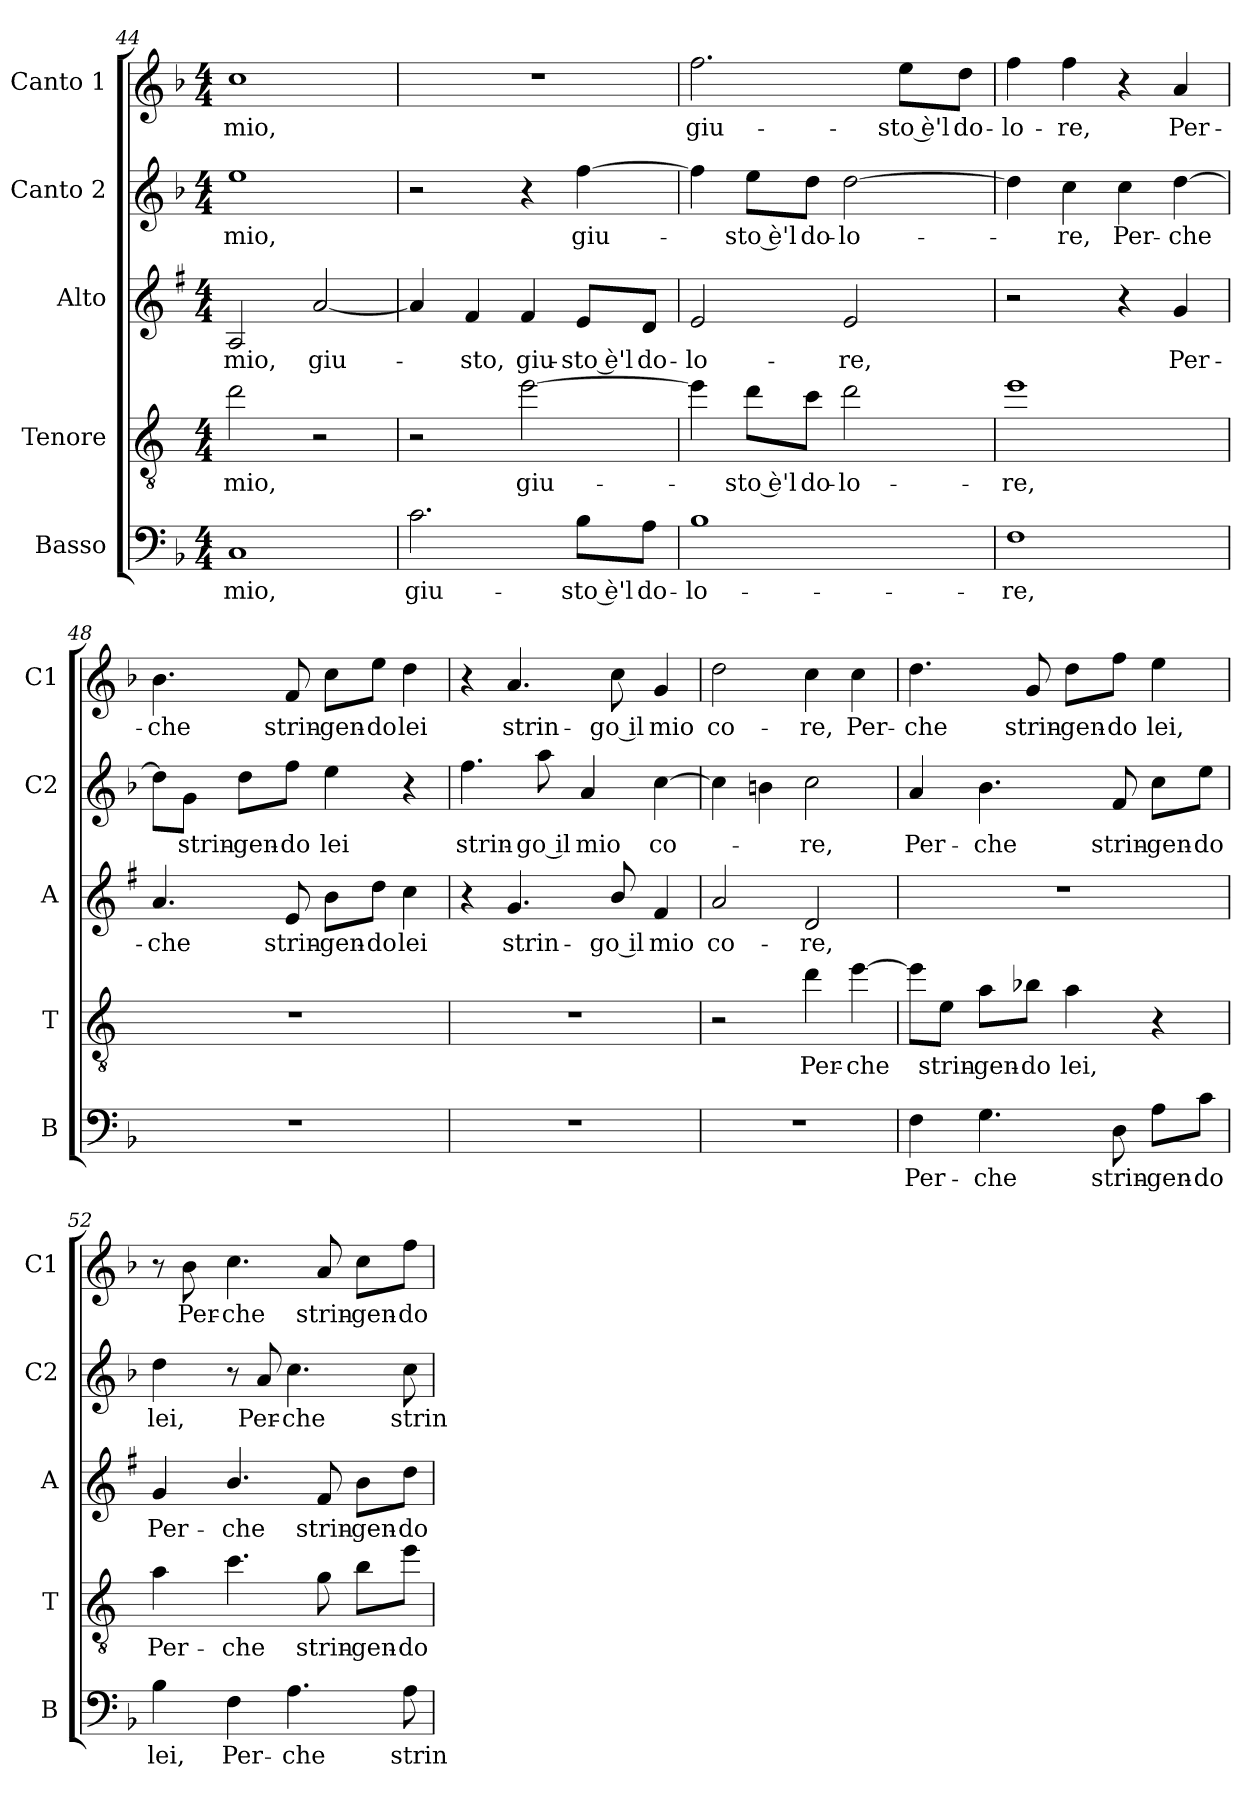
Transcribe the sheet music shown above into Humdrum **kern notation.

**kern	**text	**kern	**text	**kern	**text	**kern	**text	**kern	**text
*part5	*part5	*part4	*part4	*part3	*part3	*part2	*part2	*part1	*part1
*staff5	*staff5	*staff4	*staff4	*staff3	*staff3	*staff2	*staff2	*staff1	*staff1
*I"Basso	*	*I"Tenore	*	*I"Alto	*	*I"Canto 2	*	*I"Canto 1	*
*I'B	*	*I'T	*	*I'A	*	*I'C2	*	*I'C1	*
*clefF4	*	*clefGv2	*	*clefG2	*	*clefG2	*	*clefG2	*
*	*	*ITrd4c7	*	*ITrd1c2	*	*	*	*	*
*k[b-]	*	*k[b-]	*	*k[b-]	*	*k[b-]	*	*k[b-]	*
*F:	*	*F:	*	*F:	*	*F:	*	*F:	*
*M4/4	*	*M4/4	*	*M4/4	*	*M4/4	*	*M4/4	*
=44	=44	=44	=44	=44	=44	=44	=44	=44	=44
!	!LO:LY:b	!	!LO:LY:b	!	!LO:LY:b	!	!LO:LY:b	!	!LO:LY:b
1C	mio,	2g\	mio,	2G/	mio,	1ee	mio,	1cc	mio,
!	!	!	!	!	!LO:LY:b	!	!	!	!
.	.	2r	.	[2g/	giu-	.	.	.	.
!!LO:LB:g=z
=45	=45	=45	=45	=45	=45	=45	=45	=45	=45
!	!LO:LY:b	!	!	!	!	!	!	!	!
2.c\	giu-	2r	.	4g/]	.	2r	.	1r	.
!	!	!	!	!	!LO:LY:b	!	!	!	!
.	.	.	.	4e/	-sto,	.	.	.	.
!	!	!	!LO:LY:b	!	!LO:LY:b	!	!	!	!
.	.	[2a\	giu-	4e/	giu-	4r	.	.	.
!	!LO:LY:b	!	!	!	!LO:LY:b	!	!LO:LY:b	!	!
8B-\L	-sto è'l	.	.	8d/L	-sto è'l	[4ff\	giu-	.	.
!	!LO:LY:b	!	!	!	!LO:LY:b	!	!	!	!
8A\J	do-	.	.	8c/J	do-	.	.	.	.
=46	=46	=46	=46	=46	=46	=46	=46	=46	=46
!	!LO:LY:b	!	!	!	!LO:LY:b	!	!	!	!LO:LY:b
1B-	-lo-	4a\]	.	2d/	-lo-	4ff\]	.	2.ff\	giu-
!	!	!	!LO:LY:b	!	!	!	!LO:LY:b	!	!
.	.	8g\L	-sto è'l	.	.	8ee\L	-sto è'l	.	.
!	!	!	!LO:LY:b	!	!	!	!LO:LY:b	!	!
.	.	8f\J	do-	.	.	8dd\J	do-	.	.
!	!	!	!LO:LY:b	!	!LO:LY:b	!	!LO:LY:b	!	!
.	.	2g\	-lo-	2d/	-re,	[2dd\	-lo-	.	.
!	!	!	!	!	!	!	!	!	!LO:LY:b
.	.	.	.	.	.	.	.	8ee\L	-sto è'l
!	!	!	!	!	!	!	!	!	!LO:LY:b
.	.	.	.	.	.	.	.	8dd\J	do-
=47	=47	=47	=47	=47	=47	=47	=47	=47	=47
!	!LO:LY:b	!	!LO:LY:b	!	!	!	!	!	!LO:LY:b
1F	-re,	1a	-re,	2r	.	4dd\]	.	4ff\	-lo-
!	!	!	!	!	!	!	!LO:LY:b	!	!LO:LY:b
.	.	.	.	.	.	4cc\	-re,	4ff\	-re,
!	!	!	!	!	!	!	!LO:LY:b	!	!
.	.	.	.	4r	.	4cc\	Per-	4r	.
!	!	!	!	!	!LO:LY:b	!	!LO:LY:b	!	!LO:LY:b
.	.	.	.	4f/	Per-	[4dd\	-che	4a/	Per-
=48	=48	=48	=48	=48	=48	=48	=48	=48	=48
!	!	!	!	!	!LO:LY:b	!	!	!	!LO:LY:b
1r	.	1r	.	4.g/	-che	8dd\L]	.	4.b-\	-che
!	!	!	!	!	!	!	!LO:LY:b	!	!
.	.	.	.	.	.	8g\J	strin-	.	.
!	!	!	!	!	!	!	!LO:LY:b	!	!
.	.	.	.	.	.	8dd\L	-gen-	.	.
!	!	!	!	!	!LO:LY:b	!	!LO:LY:b	!	!LO:LY:b
.	.	.	.	8d/	strin-	8ff\J	-do	8f/	strin-
!	!	!	!	!	!LO:LY:b	!	!LO:LY:b	!	!LO:LY:b
.	.	.	.	8a\L	-gen-	4ee\	lei	8cc\L	-gen-
!	!	!	!	!	!LO:LY:b	!	!	!	!LO:LY:b
.	.	.	.	8cc\J	-do	.	.	8ee\J	-do
!	!	!	!	!	!LO:LY:b	!	!	!	!LO:LY:b
.	.	.	.	4b-\	lei	4r	.	4dd\	lei
!!LO:LB:g=z
=49	=49	=49	=49	=49	=49	=49	=49	=49	=49
!	!	!	!	!	!	!	!LO:LY:b	!	!
1r	.	1r	.	4r	.	4.ff\	strin-	4r	.
!	!	!	!	!	!LO:LY:b	!	!	!	!LO:LY:b
.	.	.	.	4.f/	strin-	.	.	4.a/	strin-
!	!	!	!	!	!	!	!LO:LY:b	!	!
.	.	.	.	.	.	8aa\	-go il	.	.
!	!	!	!	!	!	!	!LO:LY:b	!	!
.	.	.	.	.	.	4a/	mio	.	.
!	!	!	!	!	!LO:LY:b	!	!	!	!LO:LY:b
.	.	.	.	8a/	-go il	.	.	8cc\	-go il
!	!	!	!	!	!LO:LY:b	!	!LO:LY:b	!	!LO:LY:b
.	.	.	.	4e/	mio	[4cc\	co-	4g/	mio
=50	=50	=50	=50	=50	=50	=50	=50	=50	=50
!	!	!	!	!	!LO:LY:b	!	!	!	!LO:LY:b
1r	.	2r	.	2g/	co-	4cc\]	.	2dd\	co-
.	.	.	.	.	.	4bn\	.	.	.
!	!	!	!LO:LY:b	!	!LO:LY:b	!	!LO:LY:b	!	!LO:LY:b
.	.	4g\	Per-	2c/	-re,	2cc\	-re,	4cc\	-re,
!	!	!	!LO:LY:b	!	!	!	!	!	!LO:LY:b
.	.	[4a\	-che	.	.	.	.	4cc\	Per-
=51	=51	=51	=51	=51	=51	=51	=51	=51	=51
!	!LO:LY:b	!	!	!	!	!	!LO:LY:b	!	!LO:LY:b
4F\	Per-	8a\L]	.	1r	.	4a/	Per-	4.dd\	-che
!	!	!	!LO:LY:b	!	!	!	!	!	!
.	.	8A\J	strin-	.	.	.	.	.	.
!	!LO:LY:b	!	!LO:LY:b	!	!	!	!LO:LY:b	!	!
4.G\	-che	8d\L	-gen-	.	.	4.b-\	-che	.	.
!	!	!	!LO:LY:b	!	!	!	!	!	!LO:LY:b
.	.	8e-X\J	-do	.	.	.	.	8g/	strin-
!	!	!	!LO:LY:b	!	!	!	!	!	!LO:LY:b
.	.	4d\	lei,	.	.	.	.	8dd\L	-gen-
!	!LO:LY:b	!	!	!	!	!	!LO:LY:b	!	!LO:LY:b
8D\	strin-	.	.	.	.	8f/	strin-	8ff\J	-do
!	!LO:LY:b	!	!	!	!	!	!LO:LY:b	!	!LO:LY:b
8A\L	-gen-	4r	.	.	.	8cc\L	-gen-	4ee\	lei,
!	!LO:LY:b	!	!	!	!	!	!LO:LY:b	!	!
8c\J	-do	.	.	.	.	8ee\J	-do	.	.
=52	=52	=52	=52	=52	=52	=52	=52	=52	=52
!	!LO:LY:b	!	!LO:LY:b	!	!LO:LY:b	!	!LO:LY:b	!	!
4B-\	lei,	4d\	Per-	4f/	Per-	4dd\	lei,	8r	.
!	!	!	!	!	!	!	!	!	!LO:LY:b
.	.	.	.	.	.	.	.	8b-\	Per-
!	!LO:LY:b	!	!LO:LY:b	!	!LO:LY:b	!	!	!	!LO:LY:b
4F\	Per-	4.f\	-che	4.a/	-che	8r	.	4.cc\	-che
!	!	!	!	!	!	!	!LO:LY:b	!	!
.	.	.	.	.	.	8a/	Per-	.	.
!	!LO:LY:b	!	!	!	!	!	!LO:LY:b	!	!
4.A\	-che	.	.	.	.	4.cc\	-che	.	.
!	!	!	!LO:LY:b	!	!LO:LY:b	!	!	!	!LO:LY:b
.	.	8c\	strin-	8e/	strin-	.	.	8a/	strin-
!	!	!	!LO:LY:b	!	!LO:LY:b	!	!	!	!LO:LY:b
.	.	8e\L	-gen-	8a\L	-gen-	.	.	8cc\L	-gen-
!	!LO:LY:b	!	!LO:LY:b	!	!LO:LY:b	!	!LO:LY:b	!	!LO:LY:b
8A\	strin-	8a\J	-do	8cc\J	-do	8cc\	strin-	8ff\J	-do
=	=	=	=	=	=	=	=	=	=
*-	*-	*-	*-	*-	*-	*-	*-	*-	*-
